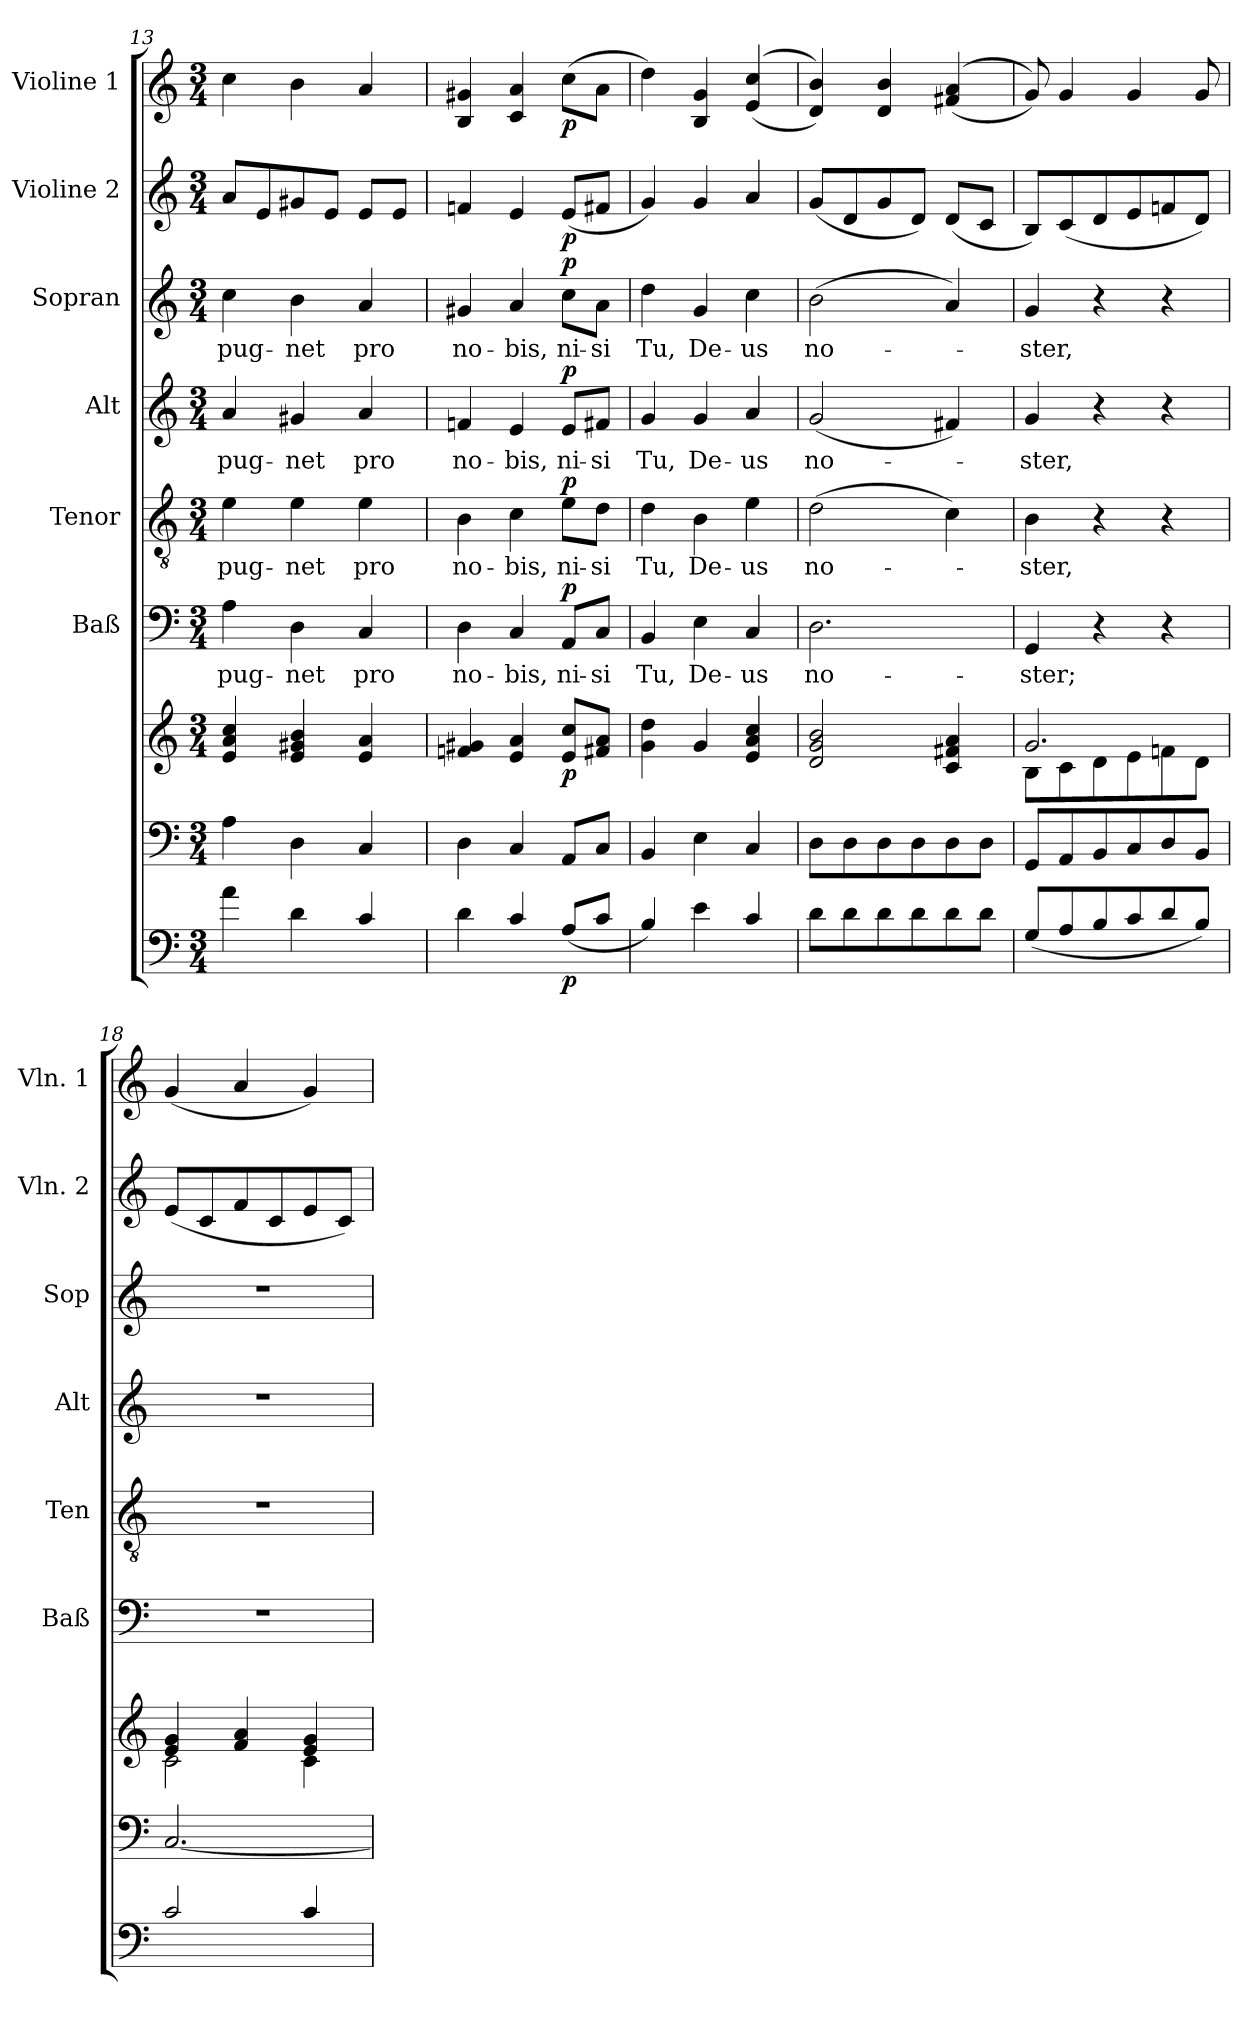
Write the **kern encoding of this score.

**kern	**dynam	**kern	**kern	**dynam	**kern	**text	**dynam	**kern	**text	**dynam	**kern	**text	**dynam	**kern	**text	**dynam	**kern	**dynam	**kern	**dynam
*part8	*part8	*part7	*part7	*part7	*part6	*part6	*part6	*part5	*part5	*part5	*part4	*part4	*part4	*part3	*part3	*part3	*part2	*part2	*part1	*part1
*staff9	*staff9	*staff8	*staff7	*staff7/8	*staff6	*staff6	*staff6	*staff5	*staff5	*staff5	*staff4	*staff4	*staff4	*staff3	*staff3	*staff3	*staff2	*staff2	*staff1	*staff1
*	*	*	*	*	*I"Baß	*	*	*I"Tenor	*	*	*I"Alt	*	*	*I"Sopran	*	*	*I"Violine 2	*	*I"Violine 1	*
*	*	*	*	*	*I'Baß	*	*	*I'Ten	*	*	*I'Alt	*	*	*I'Sop	*	*	*I'Vln. 2	*	*I'Vln. 1	*
*clefF4	*	*clefF4	*clefG2	*	*clefF4	*	*	*clefGv2	*	*	*clefG2	*	*	*clefG2	*	*	*clefG2	*	*clefG2	*
*ITrd7c12	*	*	*	*	*	*	*	*	*	*	*	*	*	*	*	*	*	*	*	*
*k[]	*	*k[]	*k[]	*	*k[]	*	*	*k[]	*	*	*k[]	*	*	*k[]	*	*	*k[]	*	*k[]	*
*C:	*	*C:	*C:	*	*C:	*	*	*C:	*	*	*C:	*	*	*C:	*	*	*C:	*	*C:	*
*M3/4	*	*M3/4	*M3/4	*	*M3/4	*	*	*M3/4	*	*	*M3/4	*	*	*M3/4	*	*	*M3/4	*	*M3/4	*
=13	=13	=13	=13	=13	=13	=13	=13	=13	=13	=13	=13	=13	=13	=13	=13	=13	=13	=13	=13	=13
!	!	!	!	!	!	!LO:LY:b	!	!	!LO:LY:b	!	!	!LO:LY:b	!	!	!LO:LY:b	!	!	!	!	!
4A\	.	4A\	4e/ 4a/ 4cc/	.	4A\	pug-	.	4e\	pug-	.	4a/	pug-	.	4cc\	pug-	.	8a/L	.	4cc\	.
.	.	.	.	.	.	.	.	.	.	.	.	.	.	.	.	.	8e/	.	.	.
!	!	!	!	!	!	!LO:LY:b	!	!	!LO:LY:b	!	!	!LO:LY:b	!	!	!LO:LY:b	!	!	!	!	!
4D\	.	4D\	4e/ 4g#X/ 4b/	.	4D\	-net	.	4e\	-net	.	4g#X/	-net	.	4b\	-net	.	8g#X/	.	4b\	.
.	.	.	.	.	.	.	.	.	.	.	.	.	.	.	.	.	8e/J	.	.	.
!	!	!	!	!	!	!LO:LY:b	!	!	!LO:LY:b	!	!	!LO:LY:b	!	!	!LO:LY:b	!	!	!	!	!
4C/	.	4C/	4e/ 4a/	.	4C/	pro	.	4e\	pro	.	4a/	pro	.	4a/	pro	.	8e/L	.	4a/	.
.	.	.	.	.	.	.	.	.	.	.	.	.	.	.	.	.	8e/J	.	.	.
=14	=14	=14	=14	=14	=14	=14	=14	=14	=14	=14	=14	=14	=14	=14	=14	=14	=14	=14	=14	=14
!	!	!	!	!	!	!LO:LY:b	!	!	!LO:LY:b	!	!	!LO:LY:b	!	!	!LO:LY:b	!	!	!	!	!
4D\	.	4D\	4fn/ 4g#X/	.	4D\	no-	.	4B\	no-	.	4fn/	no-	.	4g#X/	no-	.	4fn/	.	4B/ 4g#X/	.
!	!	!	!	!	!	!LO:LY:b	!	!	!LO:LY:b	!	!	!LO:LY:b	!	!	!LO:LY:b	!	!	!	!	!
4C/	.	4C/	4e/ 4a/	.	4C/	-bis,	.	4c\	-bis,	.	4e/	-bis,	.	4a/	-bis,	.	4e/	.	4c/ 4a/	.
!	!LO:DY:b	!	!	!LO:DY:b	!	!LO:LY:b	!LO:DY:a	!	!LO:LY:b	!LO:DY:a	!	!LO:LY:b	!LO:DY:a	!	!LO:LY:b	!LO:DY:a	!	!LO:DY:b	!	!LO:DY:b
(<8AA/L	p	8AA/L	8e/ 8cc/L	p	8AA/L	ni-	p	8e\L	ni-	p	8e/L	ni-	p	8cc\L	ni-	p	(<8e/L	p	(>8cc\L	p
!	!	!	!	!	!	!LO:LY:b	!	!	!LO:LY:b	!	!	!LO:LY:b	!	!	!LO:LY:b	!	!	!	!	!
8C/J	.	8C/J	8f#X/ 8a/J	.	8C/J	-si	.	8d\J	-si	.	8f#X/J	-si	.	8a\J	-si	.	8f#X/J	.	8a\J	.
=15	=15	=15	=15	=15	=15	=15	=15	=15	=15	=15	=15	=15	=15	=15	=15	=15	=15	=15	=15	=15
!	!	!	!	!	!	!LO:LY:b	!	!	!LO:LY:b	!	!	!LO:LY:b	!	!	!LO:LY:b	!	!	!	!	!
4BB/)	.	4BB/	4g\ 4dd\	.	4BB/	Tu,	.	4d\	Tu,	.	4g/	Tu,	.	4dd\	Tu,	.	4g/)	.	4dd\)	.
!	!	!	!	!	!	!LO:LY:b	!	!	!LO:LY:b	!	!	!LO:LY:b	!	!	!LO:LY:b	!	!	!	!	!
4E\	.	4E\	4g/	.	4E\	De-	.	4B\	De-	.	4g/	De-	.	4g/	De-	.	4g/	.	4B/ 4g/	.
!	!	!	!	!	!	!LO:LY:b	!	!	!LO:LY:b	!	!	!LO:LY:b	!	!	!LO:LY:b	!	!	!	!	!
4C/	.	4C/	4e/ 4a/ 4cc/	.	4C/	-us	.	4e\	-us	.	4a/	-us	.	4cc\	-us	.	4a/	.	((<4e/ 4cc/	.
!!LO:PB:g=z
=16	=16	=16	=16	=16	=16	=16	=16	=16	=16	=16	=16	=16	=16	=16	=16	=16	=16	=16	=16	=16
!	!	!	!	!	!	!LO:LY:b	!	!	!LO:LY:b	!	!	!LO:LY:b	!	!	!LO:LY:b	!	!	!	!	!
8D\L	.	8D\L	2d/ 2g/ 2b/	.	2.D\	no-	.	(>2d\	no-	.	(<2g/	no-	.	(>2b\	no-	.	(<8g/L	.	4d/ 4b/))	.
8D\	.	8D\	.	.	.	.	.	.	.	.	.	.	.	.	.	.	8d/	.	.	.
8D\	.	8D\	.	.	.	.	.	.	.	.	.	.	.	.	.	.	8g/	.	4d/ 4b/	.
8D\	.	8D\	.	.	.	.	.	.	.	.	.	.	.	.	.	.	8d/J)	.	.	.
8D\	.	8D\	4c/ 4f#X/ 4a/	.	.	.	.	4c\)	.	.	4f#X/)	.	.	4a/)	.	.	(<8d/L	.	((<4f#X/ 4a/	.
8D\J	.	8D\J	.	.	.	.	.	.	.	.	.	.	.	.	.	.	8c/J	.	.	.
=17	=17	=17	=17	=17	=17	=17	=17	=17	=17	=17	=17	=17	=17	=17	=17	=17	=17	=17	=17	=17
*	*	*	*^	*	*	*	*	*	*	*	*	*	*	*	*	*	*	*	*	*
!	!	!	!	!	!	!	!LO:LY:b	!	!	!LO:LY:b	!	!	!LO:LY:b	!	!	!LO:LY:b	!	!	!	!	!
(<8GG/L	.	8GG/L	2.g/	8B\L	.	4GG/	-ster;	.	4B\	-ster,	.	4g/	-ster,	.	4g/	-ster,	.	8B/L)	.	8g/))	.
8AA/	.	8AA/	.	8c\	.	.	.	.	.	.	.	.	.	.	.	.	.	(<8c/	.	4g/	.
8BB/	.	8BB/	.	8d\	.	4r	.	.	4r	.	.	4r	.	.	4r	.	.	8d/	.	.	.
8C/	.	8C/	.	8e\	.	.	.	.	.	.	.	.	.	.	.	.	.	8e/	.	4g/	.
8D/	.	8D/	.	8fn\	.	4r	.	.	4r	.	.	4r	.	.	4r	.	.	8fn/	.	.	.
8BB/J)	.	8BB/J	.	8d\J	.	.	.	.	.	.	.	.	.	.	.	.	.	8d/J)	.	8g/	.
=18	=18	=18	=18	=18	=18	=18	=18	=18	=18	=18	=18	=18	=18	=18	=18	=18	=18	=18	=18	=18	=18
2C/	.	[2.C/	4e/ 4g/	2c\	.	2.r	.	.	2.r	.	.	2.r	.	.	2.r	.	.	(<8e/L	.	(<4g/	.
.	.	.	.	.	.	.	.	.	.	.	.	.	.	.	.	.	.	8c/	.	.	.
.	.	.	4f/ 4a/	.	.	.	.	.	.	.	.	.	.	.	.	.	.	8f/	.	4a/	.
.	.	.	.	.	.	.	.	.	.	.	.	.	.	.	.	.	.	8c/	.	.	.
4C/	.	.	4e/ 4g/	4c\	.	.	.	.	.	.	.	.	.	.	.	.	.	8e/	.	4g/)	.
.	.	.	.	.	.	.	.	.	.	.	.	.	.	.	.	.	.	8c/J)	.	.	.
*	*	*	*v	*v	*	*	*	*	*	*	*	*	*	*	*	*	*	*	*	*	*
=	=	=	=	=	=	=	=	=	=	=	=	=	=	=	=	=	=	=	=	=
*-	*-	*-	*-	*-	*-	*-	*-	*-	*-	*-	*-	*-	*-	*-	*-	*-	*-	*-	*-	*-
